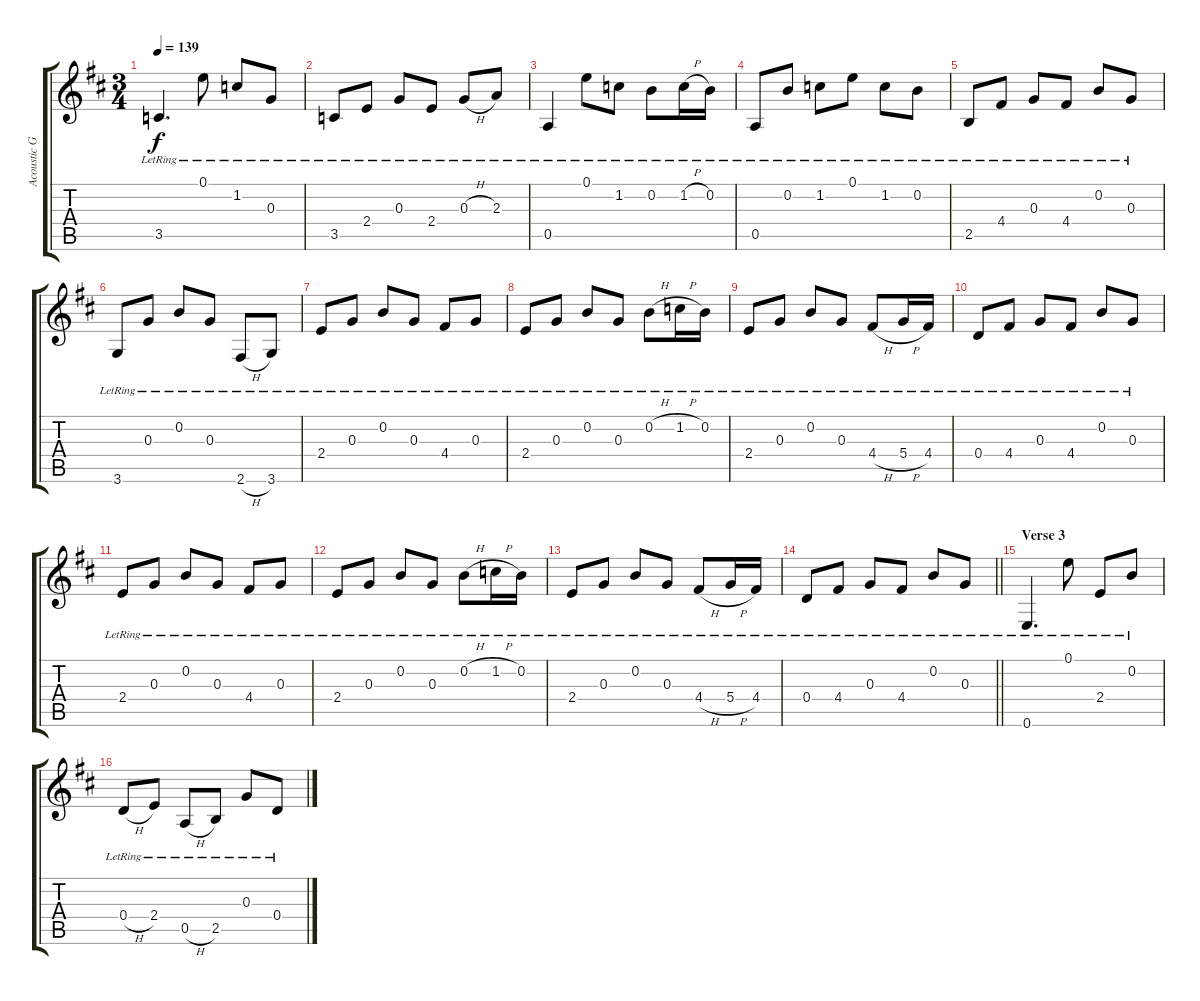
\track ("Acoustic Guitar" "Acoustic G") {instrument acousticguitarsteel}
\staff {score tabs}
\tuning (E4 B3 G3 D3 A2 E2) {hide}
\ts (3 4)
\tempo 139
\clef g2
\ks d
3.5{lr}.4{d dy f} 0.1{lr}.8 1.2{lr}.8 0.3{lr}.8 |
3.5{lr}.8 2.4{lr}.8 0.3{lr}.8 2.4{lr}.8 0.3{h lr}.8 2.3{lr}.8 |
0.5{lr}.4 0.1{lr}.8 1.2{lr}.8 0.2{lr}.8 1.2{h lr}.16 0.2{lr}.16 |
0.5{lr}.8 0.2{lr}.8 1.2{lr}.8 0.1{lr}.8 1.2{lr}.8 0.2{lr}.8 |
2.5{lr}.8 4.4{lr}.8 0.3{lr}.8 4.4{lr}.8 0.2{lr}.8 0.3{lr}.8 |
3.6{lr}.8 0.3{lr}.8 0.2{lr}.8 0.3{lr}.8 2.6{h lr}.8 3.6{lr}.8 |
2.4{lr}.8 0.3{lr}.8 0.2{lr}.8 0.3{lr}.8 4.4{lr}.8 0.3{lr}.8 |
2.4{lr}.8 0.3{lr}.8 0.2{lr}.8 0.3{lr}.8 0.2{h lr}.8 1.2{h lr}.16 0.2{lr}.16 |
2.4{lr}.8 0.3{lr}.8 0.2{lr}.8 0.3{lr}.8 4.4{h lr}.8 5.4{h lr}.16 4.4{lr}.16 |
0.4{lr}.8 4.4{lr}.8 0.3{lr}.8 4.4{lr}.8 0.2{lr}.8 0.3{lr}.8 |
2.4{lr}.8 0.3{lr}.8 0.2{lr}.8 0.3{lr}.8 4.4{lr}.8 0.3{lr}.8 |
2.4{lr}.8 0.3{lr}.8 0.2{lr}.8 0.3{lr}.8 0.2{h lr}.8 1.2{h lr}.16 0.2{lr}.16 |
2.4{lr}.8 0.3{lr}.8 0.2{lr}.8 0.3{lr}.8 4.4{h lr}.8 5.4{h lr}.16 4.4{lr}.16 |
\barLineRight lightlight
0.4{lr}.8 4.4{lr}.8 0.3{lr}.8 4.4{lr}.8 0.2{lr}.8 0.3{lr}.8 |
\section ("" "Verse 3")
0.6{lr}.4{d} 0.1{lr}.8 2.4{lr}.8 0.2{lr}.8 |
0.4{h lr}.8 2.4{lr}.8 0.5{h lr}.8 2.5{lr}.8 0.3{lr}.8 0.4{lr}.8
